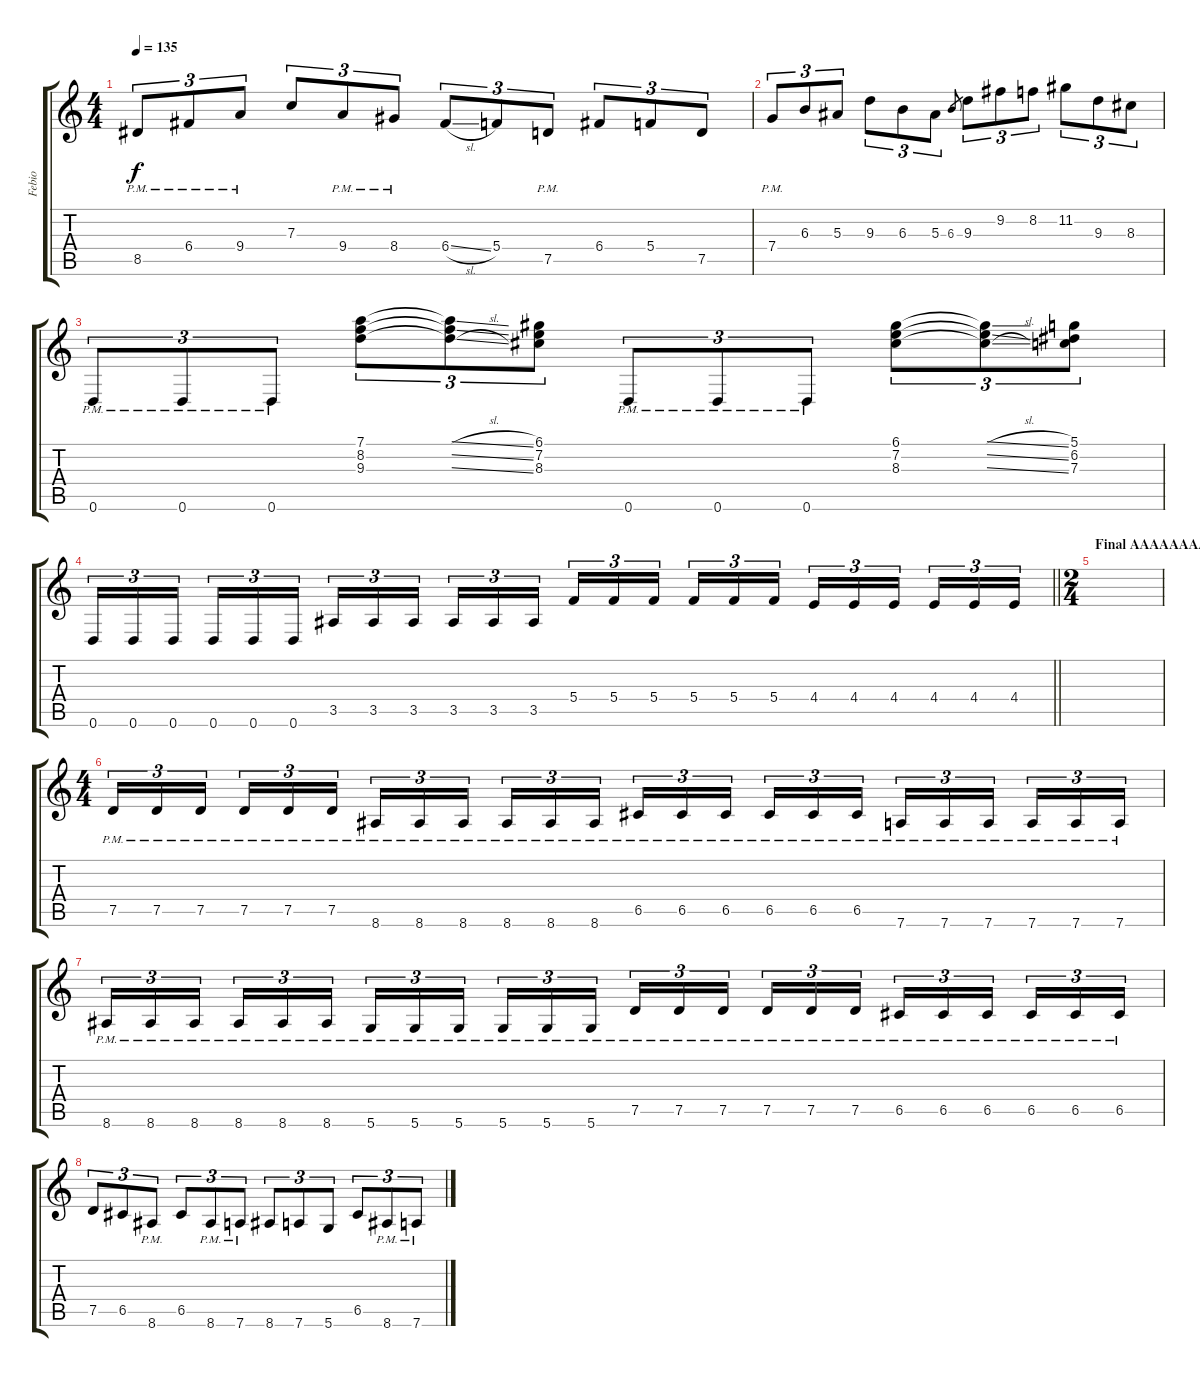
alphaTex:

\track ("Febio" "Febio") {instrument distortionguitar}
\staff {score tabs}
\tuning (D4 A3 F3 C3 G2 D2) {hide}
\ts (4 4)
\tempo 135
\clef g2
\ks c
8.5{pm}.8{tu (3 2) dy f} 6.4{pm}.8{tu (3 2)} 9.4{pm}.8{tu (3 2)} 7.3.8{tu (3 2)} 9.4{pm}.8{tu (3 2)} 8.4{pm}.8{tu (3 2)} 6.4{sl}.8{tu (3 2)} 5.4.8{tu (3 2)} 7.5{pm}.8{tu (3 2)} 6.4.8{tu (3 2)} 5.4.8{tu (3 2)} 7.5.8{tu (3 2)} |
7.4{pm}.8{tu (3 2)} 6.3.8{tu (3 2)} 5.3.8{tu (3 2)} 9.3.8{tu (3 2)} 6.3.8{tu (3 2)} 5.3.8{tu (3 2)} 6.3.8{gr} 9.3.8{tu (3 2)} 9.2.8{tu (3 2)} 8.2.8{tu (3 2)} 11.2.8{tu (3 2)} 9.3.8{tu (3 2)} 8.3.8{tu (3 2)} |
0.6{pm}.8{tu (3 2)} 0.6{pm}.8{tu (3 2)} 0.6{pm}.8{tu (3 2)} (7.1 8.2 9.3).8{tu (3 2)} (7.1{sl t} 8.2{sl t} 9.3{sl t}).8{tu (3 2)} (6.1 7.2 8.3).8{tu (3 2)} 0.6{pm}.8{tu (3 2)} 0.6{pm}.8{tu (3 2)} 0.6{pm}.8{tu (3 2)} (6.1 7.2 8.3).8{tu (3 2)} (6.1{sl t} 7.2{sl t} 8.3{sl t}).8{tu (3 2)} (5.1 6.2 7.3).8{tu (3 2)} |
\barLineRight lightlight
0.6.16{tu (3 2)} 0.6.16{tu (3 2)} 0.6.16{tu (3 2) beam splitsecondary} 0.6.16{tu (3 2)} 0.6.16{tu (3 2)} 0.6.16{tu (3 2)} 3.5.16{tu (3 2)} 3.5.16{tu (3 2)} 3.5.16{tu (3 2) beam splitsecondary} 3.5.16{tu (3 2)} 3.5.16{tu (3 2)} 3.5.16{tu (3 2)} 5.4.16{tu (3 2)} 5.4.16{tu (3 2)} 5.4.16{tu (3 2) beam splitsecondary} 5.4.16{tu (3 2)} 5.4.16{tu (3 2)} 5.4.16{tu (3 2)} 4.4.16{tu (3 2)} 4.4.16{tu (3 2)} 4.4.16{tu (3 2) beam splitsecondary} 4.4.16{tu (3 2)} 4.4.16{tu (3 2)} 4.4.16{tu (3 2)} |
\ts (2 4)
\section ("" "Final AAAAAAAAAH D:")
|
\ts (4 4)
7.5{pm}.16{tu (3 2)} 7.5{pm}.16{tu (3 2)} 7.5{pm}.16{tu (3 2) beam splitsecondary} 7.5{pm}.16{tu (3 2)} 7.5{pm}.16{tu (3 2)} 7.5{pm}.16{tu (3 2)} 8.6{pm}.16{tu (3 2)} 8.6{pm}.16{tu (3 2)} 8.6{pm}.16{tu (3 2) beam splitsecondary} 8.6{pm}.16{tu (3 2)} 8.6{pm}.16{tu (3 2)} 8.6{pm}.16{tu (3 2)} 6.5{pm}.16{tu (3 2)} 6.5{pm}.16{tu (3 2)} 6.5{pm}.16{tu (3 2) beam splitsecondary} 6.5{pm}.16{tu (3 2)} 6.5{pm}.16{tu (3 2)} 6.5{pm}.16{tu (3 2)} 7.6{pm}.16{tu (3 2)} 7.6{pm}.16{tu (3 2)} 7.6{pm}.16{tu (3 2) beam splitsecondary} 7.6{pm}.16{tu (3 2)} 7.6{pm}.16{tu (3 2)} 7.6{pm}.16{tu (3 2)} |
8.6{pm}.16{tu (3 2)} 8.6{pm}.16{tu (3 2)} 8.6{pm}.16{tu (3 2) beam splitsecondary} 8.6{pm}.16{tu (3 2)} 8.6{pm}.16{tu (3 2)} 8.6{pm}.16{tu (3 2)} 5.6{pm}.16{tu (3 2)} 5.6{pm}.16{tu (3 2)} 5.6{pm}.16{tu (3 2) beam splitsecondary} 5.6{pm}.16{tu (3 2)} 5.6{pm}.16{tu (3 2)} 5.6{pm}.16{tu (3 2)} 7.5{pm}.16{tu (3 2)} 7.5{pm}.16{tu (3 2)} 7.5{pm}.16{tu (3 2) beam splitsecondary} 7.5{pm}.16{tu (3 2)} 7.5{pm}.16{tu (3 2)} 7.5{pm}.16{tu (3 2)} 6.5{pm}.16{tu (3 2)} 6.5{pm}.16{tu (3 2)} 6.5{pm}.16{tu (3 2) beam splitsecondary} 6.5{pm}.16{tu (3 2)} 6.5{pm}.16{tu (3 2)} 6.5{pm}.16{tu (3 2)} |
7.5.8{tu (3 2)} 6.5.8{tu (3 2)} 8.6{pm}.8{tu (3 2)} 6.5.8{tu (3 2)} 8.6{pm}.8{tu (3 2)} 7.6{pm}.8{tu (3 2)} 8.6.8{tu (3 2)} 7.6.8{tu (3 2)} 5.6.8{tu (3 2)} 6.5.8{tu (3 2)} 8.6{pm}.8{tu (3 2)} 7.6{pm}.8{tu (3 2)}
